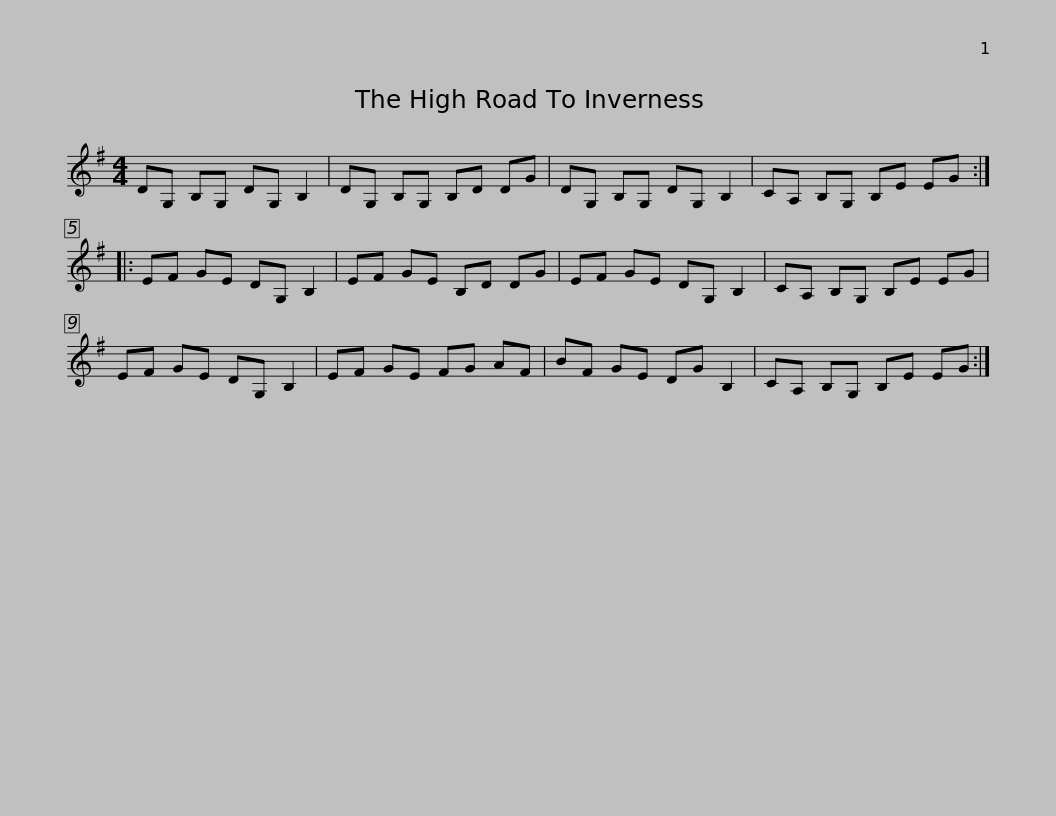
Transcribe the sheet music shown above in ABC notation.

X:1
L:1/8
M:4/4
I:linebreak $
K:G
V:1 treble
V:1
 DG, B,G, DG, B,2 | DG, B,G, B,D DG | DG, B,G, DG, B,2 | CA, B,G, B,E EG ::$ EF GE DG, B,2 | %5
 EF GE B,D DG | EF GE DG, B,2 | CA, B,G, B,E EG | EF GE DG, B,2 |$ EF GE FG AF | %10
 BF GE DG B,2 | CA, B,G, B,E EG :| %12
